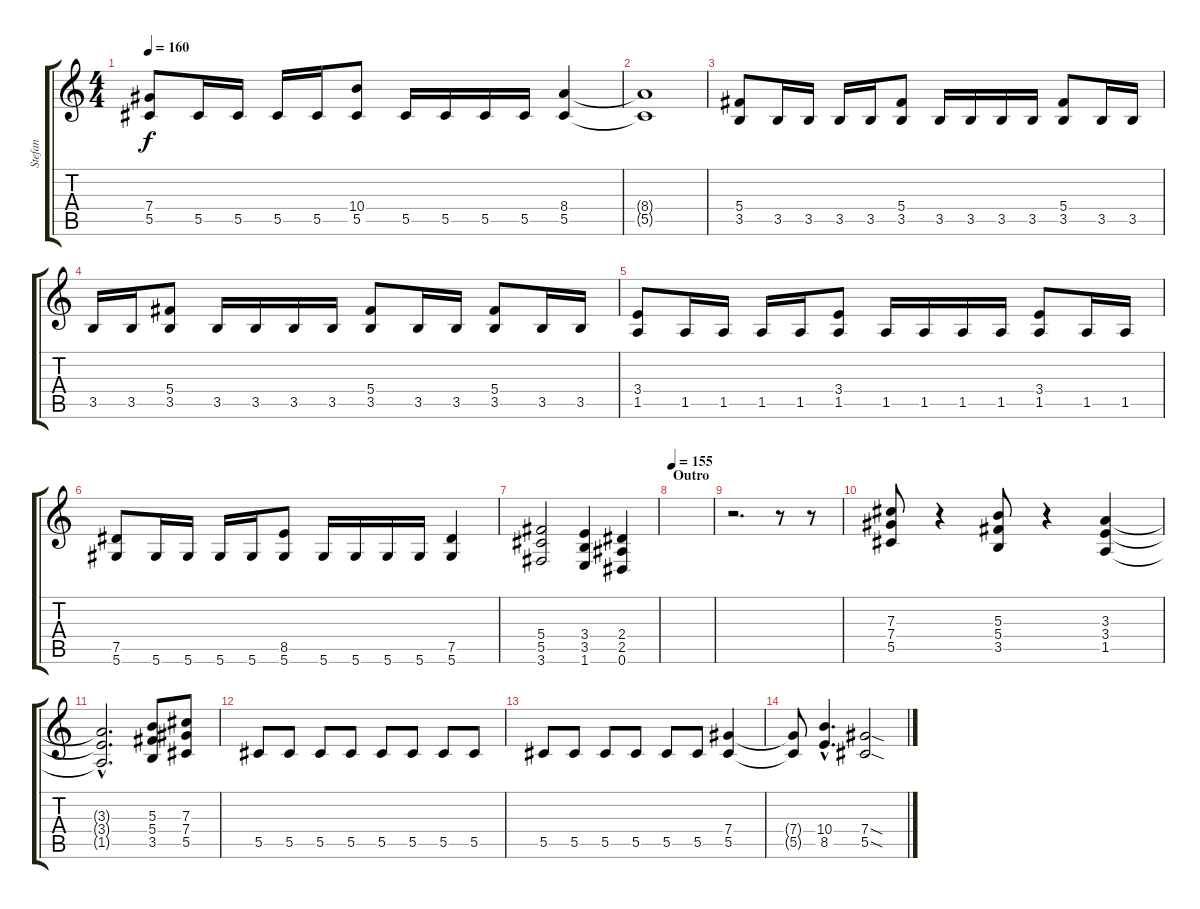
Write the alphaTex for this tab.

\track ("Stefan" "Stefan") {instrument distortionguitar}
\staff {score tabs}
\tuning (Eb4 Bb3 Gb3 Db3 Ab2 Eb2) {hide}
\ts (4 4)
\tempo 160
\clef g2
\ks c
(7.4 5.5).8{dy f} 5.5.16 5.5.16 5.5.16 5.5.16 (10.4 5.5).8 5.5.16 5.5.16 5.5.16 5.5.16 (8.4 5.5).4 |
(8.4{t} 5.5{t}).1 |
(5.4 3.5).8 3.5.16 3.5.16 3.5.16 3.5.16 (5.4 3.5).8 3.5.16 3.5.16 3.5.16 3.5.16 (5.4 3.5).8 3.5.16 3.5.16 |
3.5.16 3.5.16 (5.4 3.5).8 3.5.16 3.5.16 3.5.16 3.5.16 (5.4 3.5).8 3.5.16 3.5.16 (5.4 3.5).8 3.5.16 3.5.16 |
(3.4 1.5).8 1.5.16 1.5.16 1.5.16 1.5.16 (3.4 1.5).8 1.5.16 1.5.16 1.5.16 1.5.16 (3.4 1.5).8 1.5.16 1.5.16 |
(7.5 5.6).8 5.6.16 5.6.16 5.6.16 5.6.16 (8.5 5.6).8 5.6.16 5.6.16 5.6.16 5.6.16 (7.5 5.6).4 |
(5.4 5.5 3.6).2 (3.4 3.5 1.6).4 (2.4 2.5 0.6).4 |
\section ("" "Outro")
\tempo 155
|
r.2{d} r.8 r.8 |
(7.3 7.4 5.5).8 r.4 (5.3 5.4 3.5).8 r.4 (3.3 3.4 1.5).4 |
(3.3{hac t} 3.4{hac t} 1.5{hac t}).2{d} (5.3 5.4 3.5).8 (7.3 7.4 5.5).8 |
5.5.8 5.5.8 5.5.8 5.5.8 5.5.8 5.5.8 5.5.8 5.5.8 |
5.5.8 5.5.8 5.5.8 5.5.8 5.5.8 5.5.8 (7.4 5.5).4 |
(7.4{t} 5.5{t}).8 (10.4{hac} 8.5{hac}).4{d} (7.4{sod} 5.5{sod}).2
